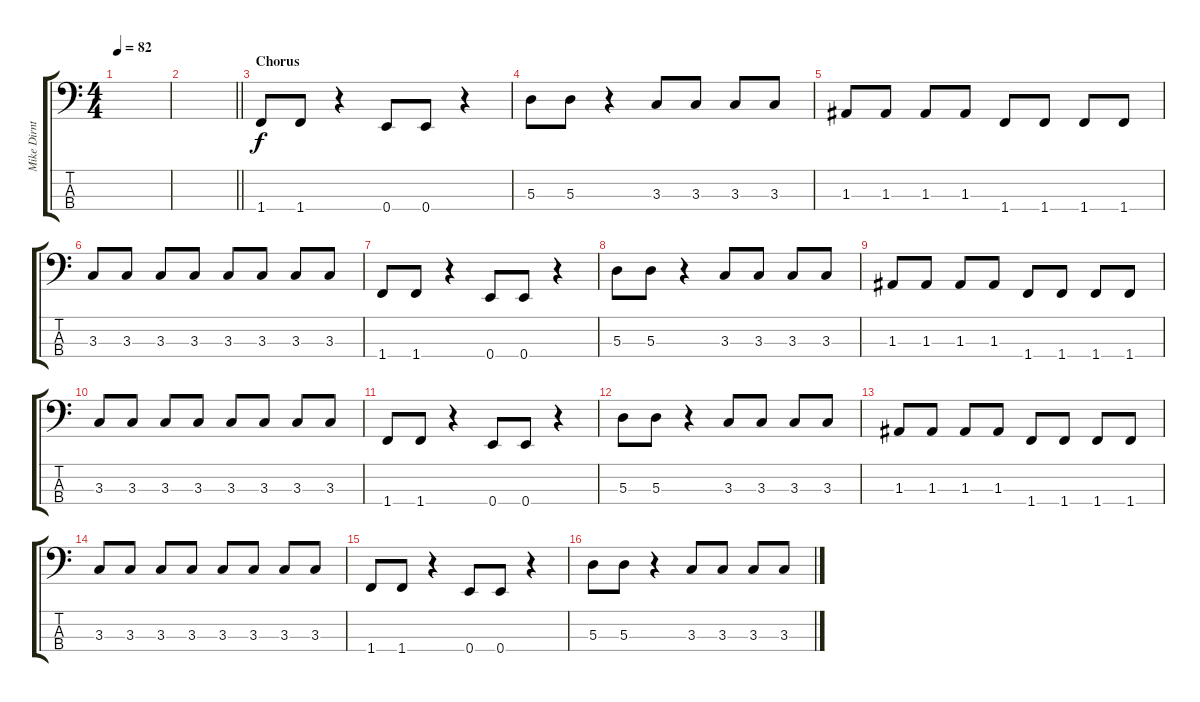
\track ("Mike Dirnt bass" "Mike Dirnt") {instrument electricbassfinger}
\staff {score tabs}
\tuning (G2 D2 A1 E1) {hide}
\ts (4 4)
\tempo 82
\clef f4
\ks c
|
\barLineRight lightlight
|
\section ("" "Chorus")
1.4.8 1.4.8 r.4 0.4.8 0.4.8 r.4 |
5.3.8 5.3.8 r.4 3.3.8 3.3.8 3.3.8 3.3.8 |
1.3.8 1.3.8 1.3.8 1.3.8 1.4.8 1.4.8 1.4.8 1.4.8 |
3.3.8 3.3.8 3.3.8 3.3.8 3.3.8 3.3.8 3.3.8 3.3.8 |
1.4.8 1.4.8 r.4 0.4.8 0.4.8 r.4 |
5.3.8 5.3.8 r.4 3.3.8 3.3.8 3.3.8 3.3.8 |
1.3.8 1.3.8 1.3.8 1.3.8 1.4.8 1.4.8 1.4.8 1.4.8 |
3.3.8 3.3.8 3.3.8 3.3.8 3.3.8 3.3.8 3.3.8 3.3.8 |
1.4.8 1.4.8 r.4 0.4.8 0.4.8 r.4 |
5.3.8 5.3.8 r.4 3.3.8 3.3.8 3.3.8 3.3.8 |
1.3.8 1.3.8 1.3.8 1.3.8 1.4.8 1.4.8 1.4.8 1.4.8 |
3.3.8 3.3.8 3.3.8 3.3.8 3.3.8 3.3.8 3.3.8 3.3.8 |
1.4.8 1.4.8 r.4 0.4.8 0.4.8 r.4 |
5.3.8 5.3.8 r.4 3.3.8 3.3.8 3.3.8 3.3.8
